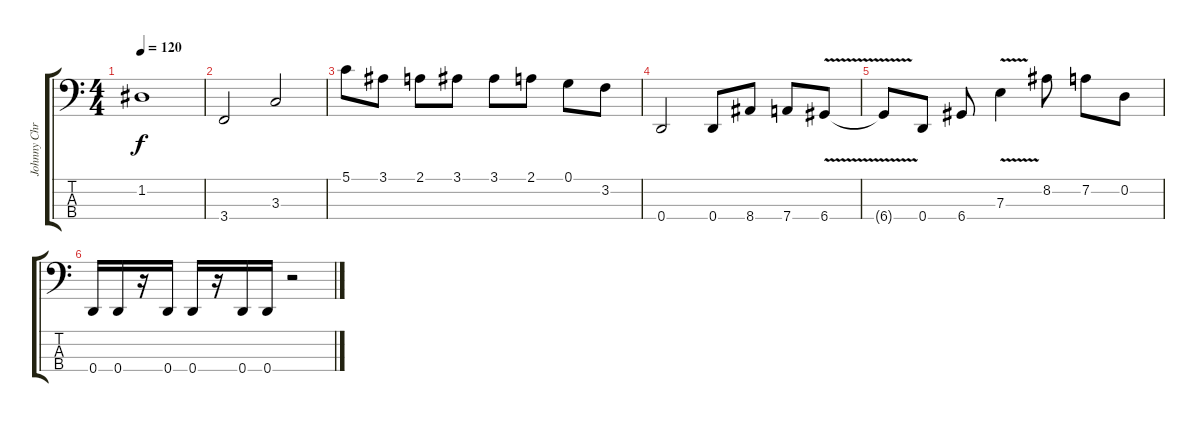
\track ("Johnny Christ" "Johnny Chr") {instrument electricbasspick}
\staff {score tabs}
\tuning (G2 D2 A1 D1) {hide}
\ts (4 4)
\tempo 120
\clef f4
\ks c
1.2.1{dy f} |
3.4.2 3.3.2 |
5.1.8 3.1.8 2.1.8 3.1.8 3.1.8 2.1.8 0.1.8 3.2.8 |
0.4.2 0.4.8 8.4.8 7.4.8 6.4{v}.8 |
6.4{t}.8 0.4.8 6.4.8 7.3{v}.4 8.2.8 7.2.8 0.2.8 |
0.4.16 0.4.16 r.16 0.4.16 0.4.16 r.16 0.4.16 0.4.16 r.2
